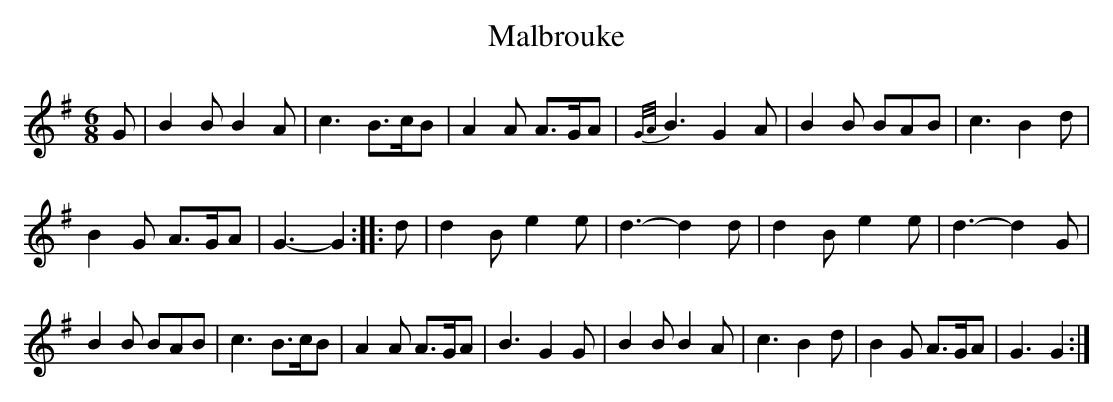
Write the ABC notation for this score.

X:1
T:Malbrouke
M:6/8
K:G major
G|\
B2B B2A| c3 B>cB| \
A2A A>GA| {G/A/}B3 G2A|\
B2B BAB| c3 B2d|
B2G A>GA| G3-G2::\
d|\
d2B e2e| d3-d2d| \
d2Be2e| d3-d2G|
B2B BAB| c3 B>cB| \
A2A A>GA| B3 G2G|\
B2B B2A| c3 B2d| \
B2G A>GA| G3 G2:|
